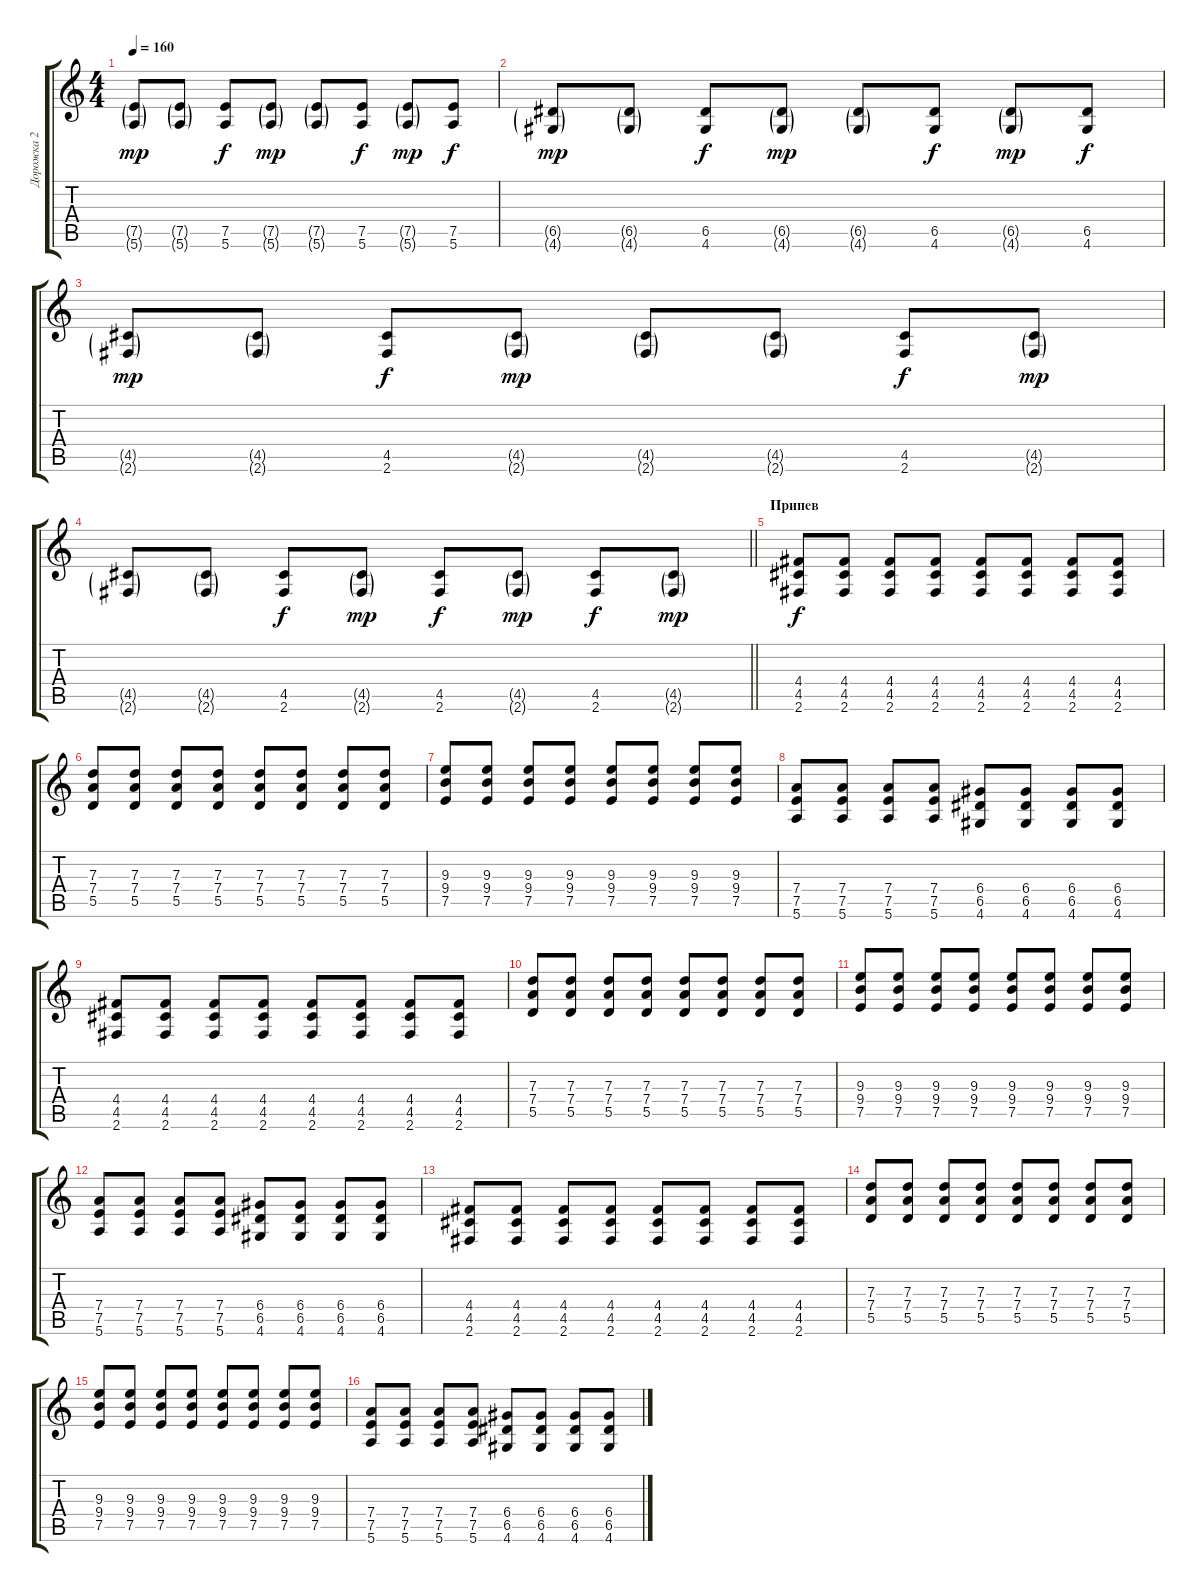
\track ("Дорожка 2" "Дорожка 2") {instrument distortionguitar}
\staff {score tabs}
\tuning (E4 B3 G3 D3 A2 E2) {hide}
\ts (4 4)
\tempo 160
\clef g2
\ks c
(7.5{g} 5.6{g}).8{dy mp} (7.5{g} 5.6{g}).8 (7.5 5.6).8{dy f} (7.5{g} 5.6{g}).8{dy mp} (7.5{g} 5.6{g}).8 (7.5 5.6).8{dy f} (7.5{g} 5.6{g}).8{dy mp} (7.5 5.6).8{dy f} |
(6.5{g} 4.6{g}).8{dy mp} (6.5{g} 4.6{g}).8 (6.5 4.6).8{dy f} (6.5{g} 4.6{g}).8{dy mp} (6.5{g} 4.6{g}).8 (6.5 4.6).8{dy f} (6.5{g} 4.6{g}).8{dy mp} (6.5 4.6).8{dy f} |
(4.5{g} 2.6{g}).8{dy mp} (4.5{g} 2.6{g}).8 (4.5 2.6).8{dy f} (4.5{g} 2.6{g}).8{dy mp} (4.5{g} 2.6{g}).8 (4.5{g} 2.6{g}).8 (4.5 2.6).8{dy f} (4.5{g} 2.6{g}).8{dy mp} |
\barLineRight lightlight
(4.5{g} 2.6{g}).8 (4.5{g} 2.6{g}).8 (4.5 2.6).8{dy f} (4.5{g} 2.6{g}).8{dy mp} (4.5 2.6).8{dy f} (4.5{g} 2.6{g}).8{dy mp} (4.5 2.6).8{dy f} (4.5{g} 2.6{g}).8{dy mp} |
\section ("" "Припев")
(4.4 4.5 2.6).8{dy f} (4.4 4.5 2.6).8 (4.4 4.5 2.6).8 (4.4 4.5 2.6).8 (4.4 4.5 2.6).8 (4.4 4.5 2.6).8 (4.4 4.5 2.6).8 (4.4 4.5 2.6).8 |
(7.3 7.4 5.5).8 (7.3 7.4 5.5).8 (7.3 7.4 5.5).8 (7.3 7.4 5.5).8 (7.3 7.4 5.5).8 (7.3 7.4 5.5).8 (7.3 7.4 5.5).8 (7.3 7.4 5.5).8 |
(9.3 9.4 7.5).8 (9.3 9.4 7.5).8 (9.3 9.4 7.5).8 (9.3 9.4 7.5).8 (9.3 9.4 7.5).8 (9.3 9.4 7.5).8 (9.3 9.4 7.5).8 (9.3 9.4 7.5).8 |
(7.4 7.5 5.6).8 (7.4 7.5 5.6).8 (7.4 7.5 5.6).8 (7.4 7.5 5.6).8 (6.4 6.5 4.6).8 (6.4 6.5 4.6).8 (6.4 6.5 4.6).8 (6.4 6.5 4.6).8 |
(4.4 4.5 2.6).8 (4.4 4.5 2.6).8 (4.4 4.5 2.6).8 (4.4 4.5 2.6).8 (4.4 4.5 2.6).8 (4.4 4.5 2.6).8 (4.4 4.5 2.6).8 (4.4 4.5 2.6).8 |
(7.3 7.4 5.5).8 (7.3 7.4 5.5).8 (7.3 7.4 5.5).8 (7.3 7.4 5.5).8 (7.3 7.4 5.5).8 (7.3 7.4 5.5).8 (7.3 7.4 5.5).8 (7.3 7.4 5.5).8 |
(9.3 9.4 7.5).8 (9.3 9.4 7.5).8 (9.3 9.4 7.5).8 (9.3 9.4 7.5).8 (9.3 9.4 7.5).8 (9.3 9.4 7.5).8 (9.3 9.4 7.5).8 (9.3 9.4 7.5).8 |
(7.4 7.5 5.6).8 (7.4 7.5 5.6).8 (7.4 7.5 5.6).8 (7.4 7.5 5.6).8 (6.4 6.5 4.6).8 (6.4 6.5 4.6).8 (6.4 6.5 4.6).8 (6.4 6.5 4.6).8 |
(4.4 4.5 2.6).8 (4.4 4.5 2.6).8 (4.4 4.5 2.6).8 (4.4 4.5 2.6).8 (4.4 4.5 2.6).8 (4.4 4.5 2.6).8 (4.4 4.5 2.6).8 (4.4 4.5 2.6).8 |
(7.3 7.4 5.5).8 (7.3 7.4 5.5).8 (7.3 7.4 5.5).8 (7.3 7.4 5.5).8 (7.3 7.4 5.5).8 (7.3 7.4 5.5).8 (7.3 7.4 5.5).8 (7.3 7.4 5.5).8 |
(9.3 9.4 7.5).8 (9.3 9.4 7.5).8 (9.3 9.4 7.5).8 (9.3 9.4 7.5).8 (9.3 9.4 7.5).8 (9.3 9.4 7.5).8 (9.3 9.4 7.5).8 (9.3 9.4 7.5).8 |
(7.4 7.5 5.6).8 (7.4 7.5 5.6).8 (7.4 7.5 5.6).8 (7.4 7.5 5.6).8 (6.4 6.5 4.6).8 (6.4 6.5 4.6).8 (6.4 6.5 4.6).8 (6.4 6.5 4.6).8
